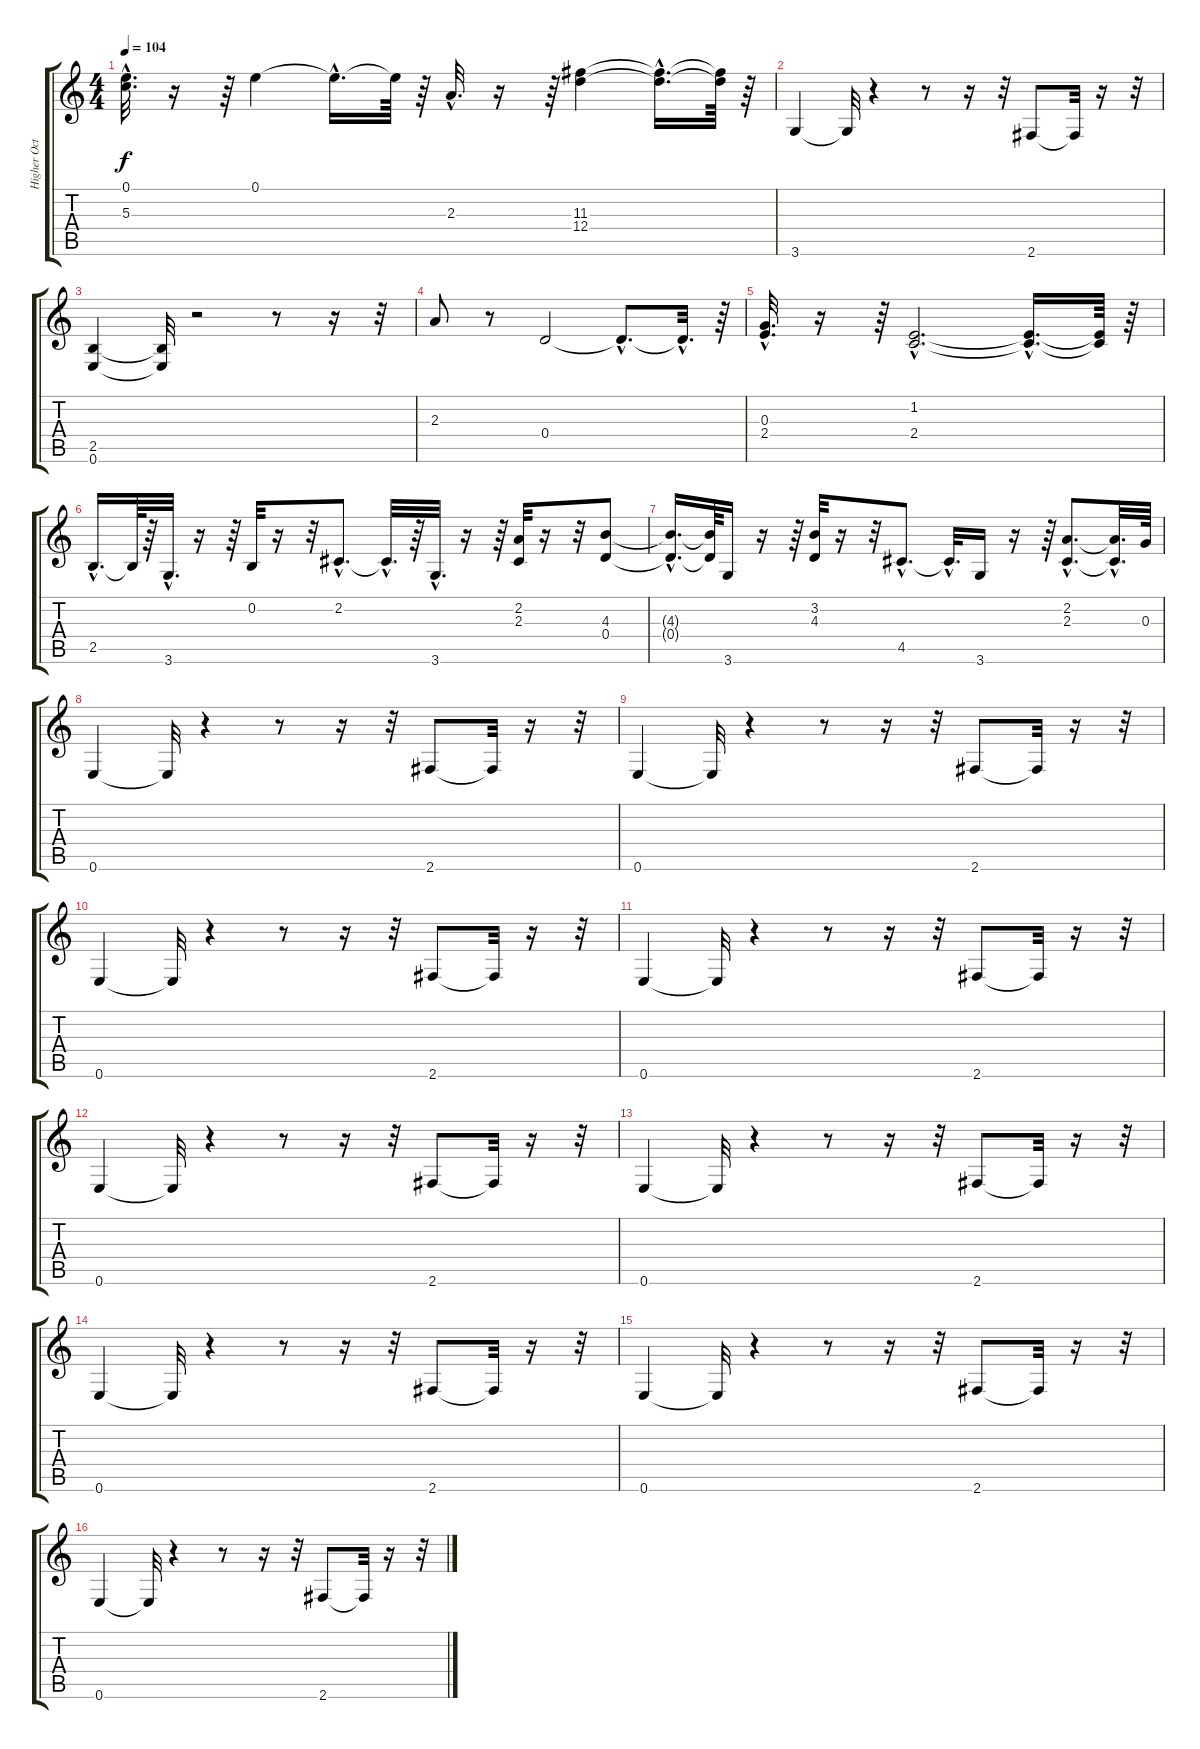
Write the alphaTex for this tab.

\track ("Higher Octave Piano" "Higher Oct") {instrument fx3crystal}
\staff {score tabs}
\tuning (E5 B3 G4 D4 A3 E3) {hide}
\ts (4 4)
\tempo 104
\clef g2
\ks c
(0.1{hac} 5.3{hac}).32{d dy f} r.16 r.64 0.1.4 0.1{hac t}.16{d} 0.1{t}.64 r.64 2.3{hac}.32{d} r.16 r.64 (11.3 12.4).4 (11.3{hac t} 12.4{hac t}).16{d} (11.3{t} 12.4{t}).64 r.64 |
3.6.4 3.6{t}.32 r.4 r.8 r.16 r.32 2.6.8 2.6{t}.32 r.16 r.32 |
(2.5 0.6).4 (2.5{t} 0.6{t}).32 r.2 r.8 r.16 r.32 |
2.3.8 r.8 0.4.2 0.4{hac t}.8{d} 0.4{hac t}.32{d} r.64 |
(0.3{hac} 2.4{hac}).32{d} r.16 r.64 (1.2{hac} 2.4{hac}).2{d} (1.2{hac t} 2.4{hac t}).16{d} (1.2{t} 2.4{t}).64 r.64 |
2.5{hac}.16{d} 2.5{t}.64 r.64 3.6{hac}.32{d} r.16 r.64 0.2.32 r.16 r.32 2.2{hac}.8{d} 2.2{hac t}.32{d} r.64 3.6{hac}.32{d} r.16 r.64 (2.2 2.3).32 r.16 r.32 (4.3 0.4).8 |
(4.3{hac t} 0.4{hac t}).16{d} (4.3{t} 0.4{t}).64 3.6.16 r.16 r.64 (3.2 4.3).32 r.16 r.32 4.5{hac}.8{d} 4.5{hac t}.32{d} 3.6.16 r.16 r.64 (2.2{hac} 2.3{hac}).8{d} (2.2{hac t} 2.3{hac t}).32{d} 0.3.64 |
0.6.4 0.6{t}.32 r.4 r.8 r.16 r.32 2.6.8 2.6{t}.32 r.16 r.32 |
0.6.4 0.6{t}.32 r.4 r.8 r.16 r.32 2.6.8 2.6{t}.32 r.16 r.32 |
0.6.4 0.6{t}.32 r.4 r.8 r.16 r.32 2.6.8 2.6{t}.32 r.16 r.32 |
0.6.4 0.6{t}.32 r.4 r.8 r.16 r.32 2.6.8 2.6{t}.32 r.16 r.32 |
0.6.4 0.6{t}.32 r.4 r.8 r.16 r.32 2.6.8 2.6{t}.32 r.16 r.32 |
0.6.4 0.6{t}.32 r.4 r.8 r.16 r.32 2.6.8 2.6{t}.32 r.16 r.32 |
0.6.4 0.6{t}.32 r.4 r.8 r.16 r.32 2.6.8 2.6{t}.32 r.16 r.32 |
0.6.4 0.6{t}.32 r.4 r.8 r.16 r.32 2.6.8 2.6{t}.32 r.16 r.32 |
0.6.4 0.6{t}.32 r.4 r.8 r.16 r.32 2.6.8 2.6{t}.32 r.16 r.32
